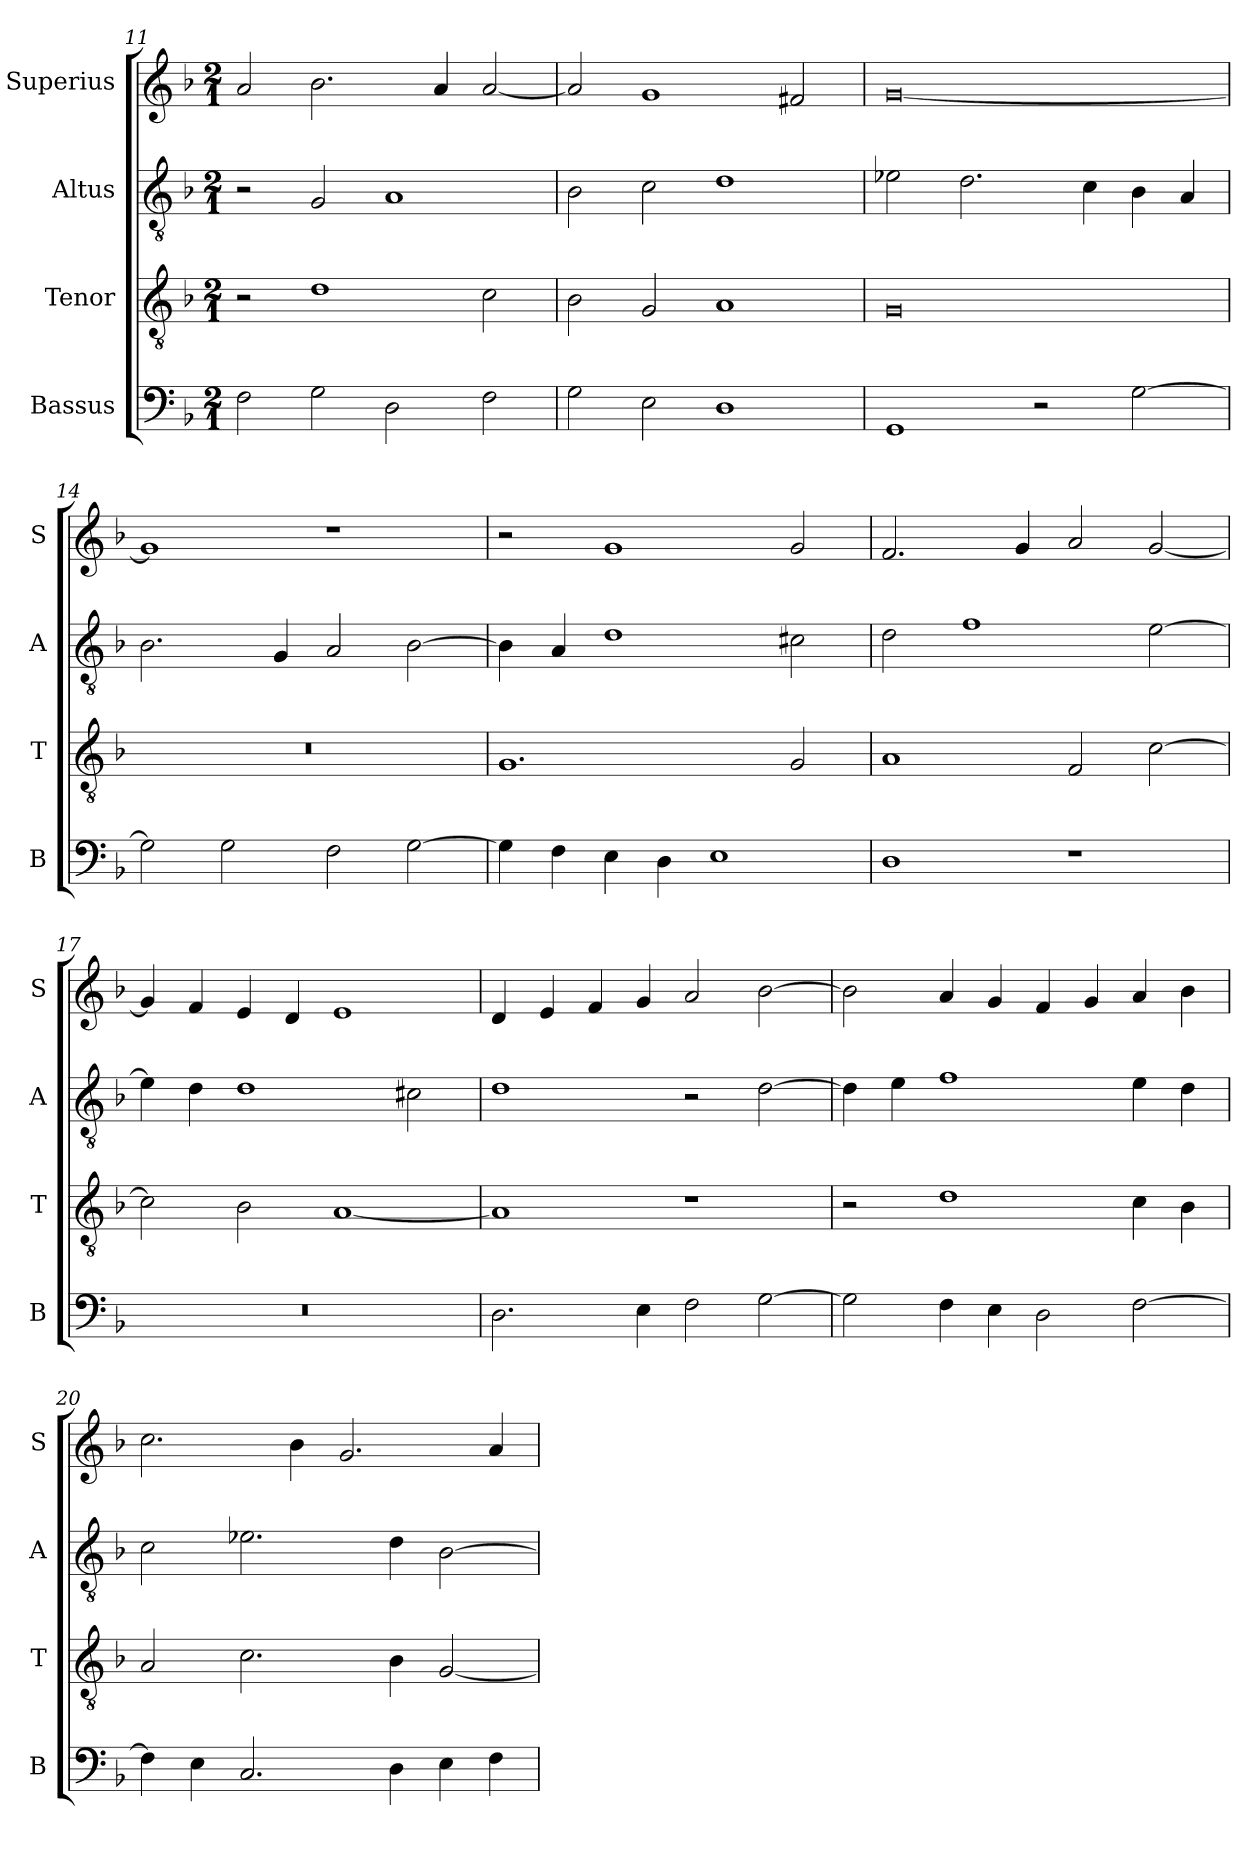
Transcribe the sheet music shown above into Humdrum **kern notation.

**kern	**kern	**kern	**kern
*part4	*part3	*part2	*part1
*staff4	*staff3	*staff2	*staff1
*I"Bassus	*I"Tenor	*I"Altus	*I"Superius
*I'B	*I'T	*I'A	*I'S
*clefF4	*clefGv2	*clefGv2	*clefG2
*k[b-]	*k[b-]	*k[b-]	*k[b-]
*M2/1	*M2/1	*M2/1	*M2/1
=11	=11	=11	=11
2F\	2r	2r	2a/
2G\	1d	2G/	2.b-\
2D\	.	1A	.
.	.	.	4a/
2F\	2c\	.	[2a/
=12	=12	=12	=12
2G\	2B-\	2B-\	2a/]
2E\	2G/	2c\	1g
1D	1A	1d	.
.	.	.	2f#X/
=13	=13	=13	=13
1GG	0G	2e-X\	[0g
.	.	2.d\	.
2r	.	.	.
.	.	4c\	.
[2G\	.	4B-\	.
.	.	4A/	.
=14	=14	=14	=14
2G\]	0r	2.B-\	1g]
2G\	.	.	.
.	.	4G/	.
2F\	.	2A/	1r
[2G\	.	[2B-\	.
=15	=15	=15	=15
4G\]	1.G	4B-\]	2r
4F\	.	4A/	.
4E\	.	1d	1g
4D\	.	.	.
1E	.	.	.
.	2G/	2c#X\	2g/
=16	=16	=16	=16
1D	1A	2d\	2.f/
.	.	1f	.
.	.	.	4g/
1r	2F/	.	2a/
.	[2c\	[2e\	[2g/
=17	=17	=17	=17
0r	2c\]	4e\]	4g/]
.	.	4d\	4f/
.	2B-\	1d	4e/
.	.	.	4d/
.	[1A	.	1e
.	.	2c#X\	.
=18	=18	=18	=18
2.D\	1A]	1d	4d/
.	.	.	4e/
.	.	.	4f/
4E\	.	.	4g/
2F\	1r	2r	2a/
[2G\	.	[2d\	[2b-\
=19	=19	=19	=19
2G\]	2r	4d\]	2b-\]
.	.	4e\	.
4F\	1d	1f	4a/
4E\	.	.	4g/
2D\	.	.	4f/
.	.	.	4g/
[2F\	4c\	4e\	4a/
.	4B-\	4d\	4b-\
=20	=20	=20	=20
4F\]	2A/	2c\	2.cc\
4E\	.	.	.
2.C/	2.c\	2.e-X\	.
.	.	.	4b-\
.	.	.	2.g/
4D\	4B-\	4d\	.
4E\	[2G/	[2B-\	.
4F\	.	.	4a/
=	=	=	=
*-	*-	*-	*-
